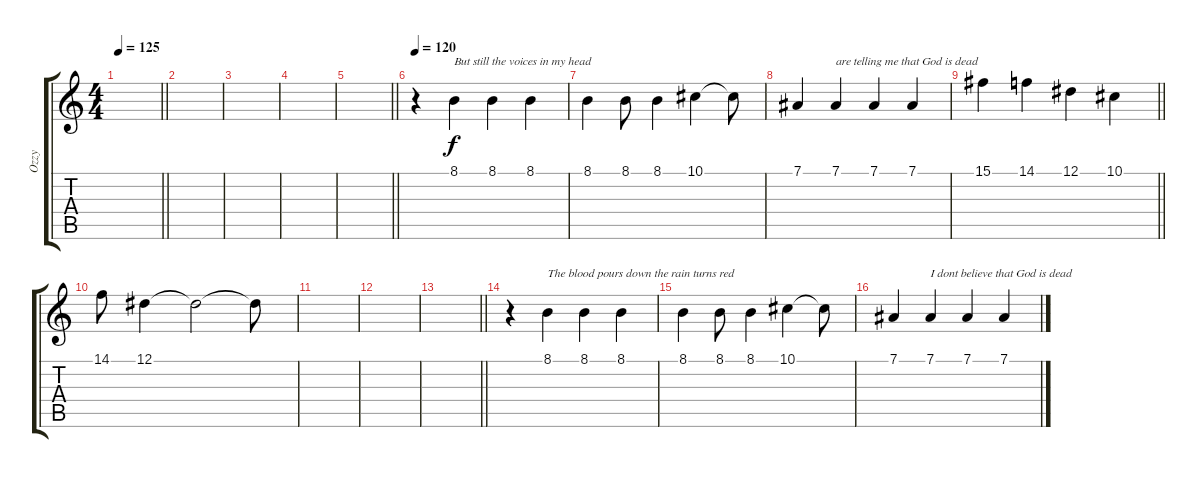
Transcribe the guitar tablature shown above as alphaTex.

\track ("Ozzy" "Ozzy") {instrument harmonica}
\staff {score tabs}
\tuning (Eb4 Bb3 Gb3 Db3 Ab2 Eb2) {hide}
\ts (4 4)
\tempo 125
\clef g2
\barLineRight lightlight
\ks c
|
|
|
|
\barLineRight lightlight
|
\tempo 120
r.4 8.1.4{txt "But still the voices in my head"} 8.1.4 8.1.4 |
8.1.4 8.1.8 8.1.4 10.1.4 10.1{t}.8 |
7.1.4 7.1.4{txt "are telling me that God is dead"} 7.1.4 7.1.4 |
\barLineRight lightlight
15.1.4 14.1.4 12.1.4 10.1.4 |
14.1.8 12.1.4 12.1{t}.2 12.1{t}.8 |
|
|
\barLineRight lightlight
|
r.4 8.1.4{txt "The blood pours down the rain turns red"} 8.1.4 8.1.4 |
8.1.4 8.1.8 8.1.4 10.1.4 10.1{t}.8 |
7.1.4 7.1.4{txt "I dont believe that God is dead"} 7.1.4 7.1.4
